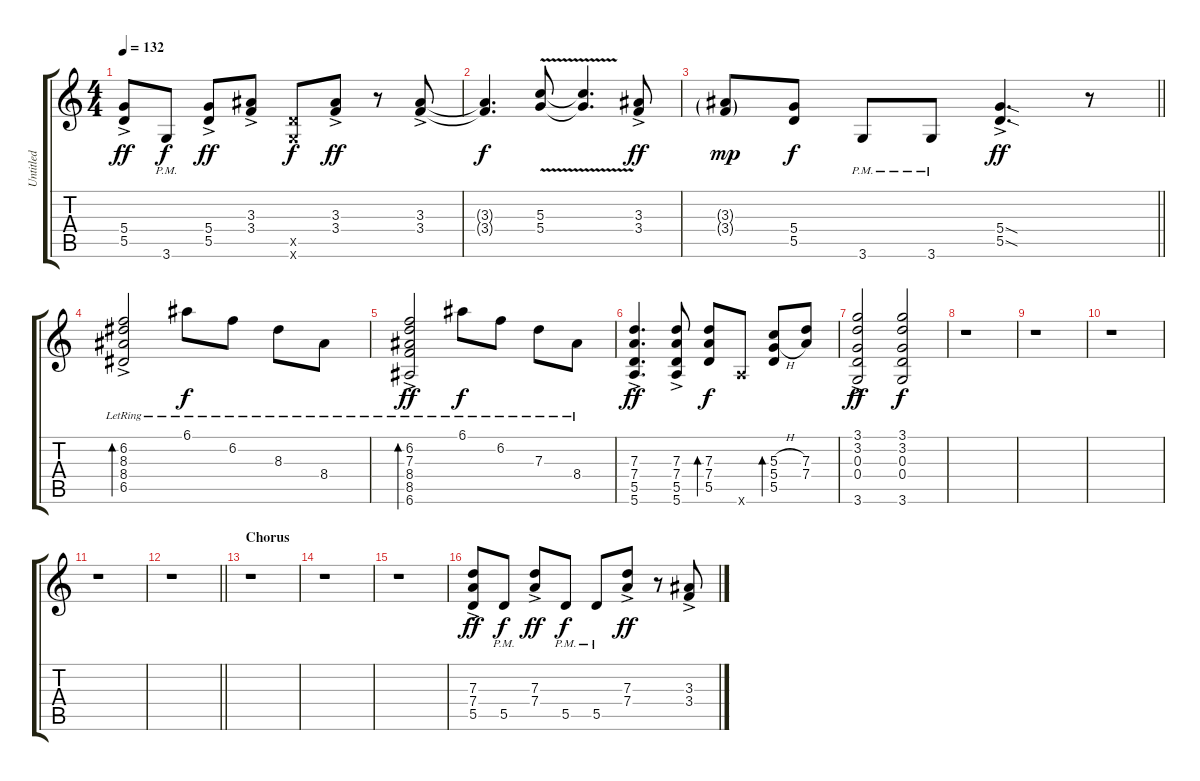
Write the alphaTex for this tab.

\track ("Untitled" "Untitled") {instrument overdrivenguitar}
\staff {score tabs}
\tuning (E4 B3 G3 D3 A2 E2) {hide}
\ts (4 4)
\tempo 132
\clef g2
\ks c
(5.4{ac} 5.5{ac}).8{dy ff} 3.6{pm}.8{dy f} (5.4{ac} 5.5{ac}).8{dy ff} (3.3{ac} 3.4{ac}).8 (5.5{x} 3.6{x}).8{dy f} (3.3{ac} 3.4{ac}).8{dy ff} r.8 (3.3{ac} 3.4{ac}).8 |
(3.3{t} 3.4{t}).4{d dy f} (5.3{v} 5.4{v}).8 (5.3{v t} 5.4{v t}).4{d} (3.3{ac} 3.4{ac}).8{dy ff} |
\barLineRight lightlight
(3.3{g} 3.4{g}).8{dy mp} (5.4 5.5).8{dy f} 3.6{pm}.8 3.6{pm}.8 (5.4{sod ac} 5.5{sod ac}).4{d dy ff} r.8 |
(6.2{ac lr} 8.3{ac lr} 8.4{ac lr} 6.5{ac lr}).2{bd 30} 6.1{lr}.8{dy f} 6.2{lr}.8 8.3{lr}.8 8.4{lr}.8 |
(6.2{ac lr} 7.3{ac lr} 8.4{ac lr} 8.5{ac lr} 6.6{ac lr}).2{bd 30 dy ff} 6.1{lr}.8{dy f} 6.2{lr}.8 7.3{lr}.8 8.4{lr}.8 |
(7.3{ac} 7.4{ac} 5.5{ac} 5.6{ac}).4{d dy ff} (7.3{ac} 7.4{ac} 5.5{ac} 5.6{ac}).8 (7.3 7.4 5.5).8{bd 30 dy f} 5.6{x}.8 (5.3{h} 5.4{h} 5.5).8{bd 30} (7.3 7.4).8 |
(3.1{ac} 3.2{ac} 0.3{ac} 0.4{ac} 3.6{ac}).2{dy ff} (3.1 3.2 0.3 0.4 3.6).2{dy f} |
r.1 |
r.1 |
r.1 |
r.1 |
\barLineRight lightlight
r.1 |
\section ("" "Chorus")
r.1 |
r.1 |
r.1 |
(7.3{ac} 7.4{ac} 5.5{ac}).8{dy ff} 5.5{pm}.8{dy f} (7.3{ac} 7.4{ac}).8{dy ff} 5.5{pm}.8{dy f} 5.5{pm}.8 (7.3{ac} 7.4{ac}).8{dy ff} r.8 (3.3{ac} 3.4{ac}).8
